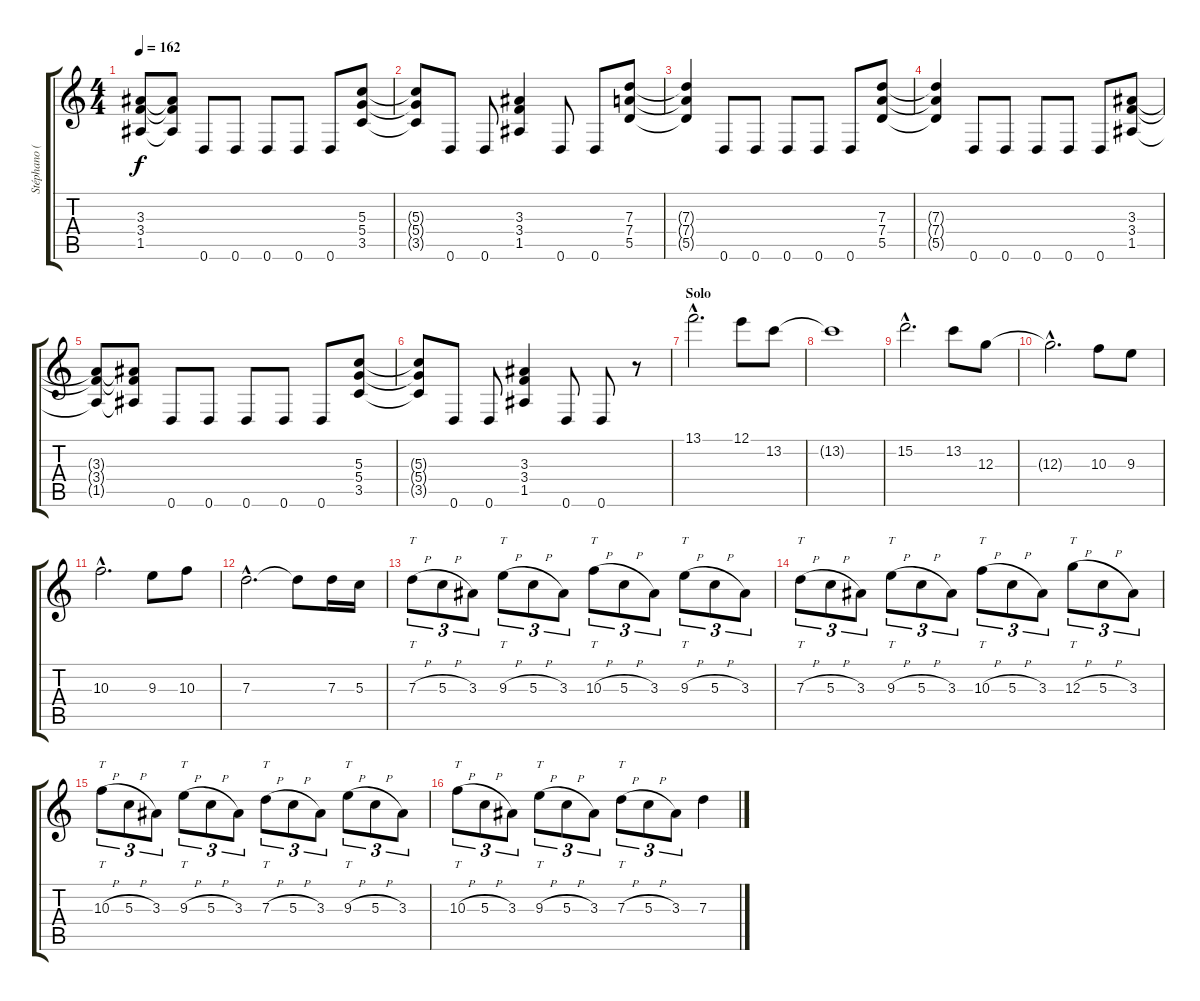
\track ("Stéphano (guitare)" "Stéphano (") {instrument overdrivenguitar}
\staff {score tabs}
\tuning (E4 B3 G3 D3 A2 D2) {hide}
\ts (4 4)
\tempo 162
\clef g2
\ks c
(3.3{t} 3.4{t} 1.5{t}).8{dy f} (3.3{t} 3.4{t} 1.5{t}).8 0.6.8 0.6.8 0.6.8 0.6.8 0.6.8 (5.3 5.4 3.5).8 |
(5.3{t} 5.4{t} 3.5{t}).8 0.6.8 0.6.8 (3.3 3.4 1.5).4 0.6.8 0.6.8 (7.3 7.4 5.5).8 |
(7.3{t} 7.4{t} 5.5{t}).4 0.6.8 0.6.8 0.6.8 0.6.8 0.6.8 (7.3 7.4 5.5).8 |
(7.3{t} 7.4{t} 5.5{t}).4 0.6.8 0.6.8 0.6.8 0.6.8 0.6.8 (3.3 3.4 1.5).8 |
(3.3{t} 3.4{t} 1.5{t}).8 (3.3{t} 3.4{t} 1.5{t}).8 0.6.8 0.6.8 0.6.8 0.6.8 0.6.8 (5.3 5.4 3.5).8 |
(5.3{t} 5.4{t} 3.5{t}).8 0.6.8 0.6.8 (3.3 3.4 1.5).4 0.6.8 0.6.8 r.8 |
\section ("" "Solo")
13.1{hac}.2{d volume 16} 12.1.8 13.2.8 |
13.2{t}.1 |
15.2{hac}.2{d} 13.2.8 12.3.8 |
12.3{hac t}.2{d} 10.3.8 9.3.8 |
10.3{hac}.2{d} 9.3.8 10.3.8 |
7.3{hac}.2{d} 7.3{t}.8 7.3.16 5.3.16 |
7.3{h}.8{tt tu (3 2)} 5.3{h}.8{tu (3 2)} 3.3.8{tu (3 2)} 9.3{h}.8{tt tu (3 2)} 5.3{h}.8{tu (3 2)} 3.3.8{tu (3 2)} 10.3{h}.8{tt tu (3 2)} 5.3{h}.8{tu (3 2)} 3.3.8{tu (3 2)} 9.3{h}.8{tt tu (3 2)} 5.3{h}.8{tu (3 2)} 3.3.8{tu (3 2)} |
7.3{h}.8{tt tu (3 2)} 5.3{h}.8{tu (3 2)} 3.3.8{tu (3 2)} 9.3{h}.8{tt tu (3 2)} 5.3{h}.8{tu (3 2)} 3.3.8{tu (3 2)} 10.3{h}.8{tt tu (3 2)} 5.3{h}.8{tu (3 2)} 3.3.8{tu (3 2)} 12.3{h}.8{tt tu (3 2)} 5.3{h}.8{tu (3 2)} 3.3.8{tu (3 2)} |
10.3{h}.8{tt tu (3 2)} 5.3{h}.8{tu (3 2)} 3.3.8{tu (3 2)} 9.3{h}.8{tt tu (3 2)} 5.3{h}.8{tu (3 2)} 3.3.8{tu (3 2)} 7.3{h}.8{tt tu (3 2)} 5.3{h}.8{tu (3 2)} 3.3.8{tu (3 2)} 9.3{h}.8{tt tu (3 2)} 5.3{h}.8{tu (3 2)} 3.3.8{tu (3 2)} |
10.3{h}.8{tt tu (3 2)} 5.3{h}.8{tu (3 2)} 3.3.8{tu (3 2)} 9.3{h}.8{tt tu (3 2)} 5.3{h}.8{tu (3 2)} 3.3.8{tu (3 2)} 7.3{h}.8{tt tu (3 2)} 5.3{h}.8{tu (3 2)} 3.3.8{tu (3 2)} 7.3.4
